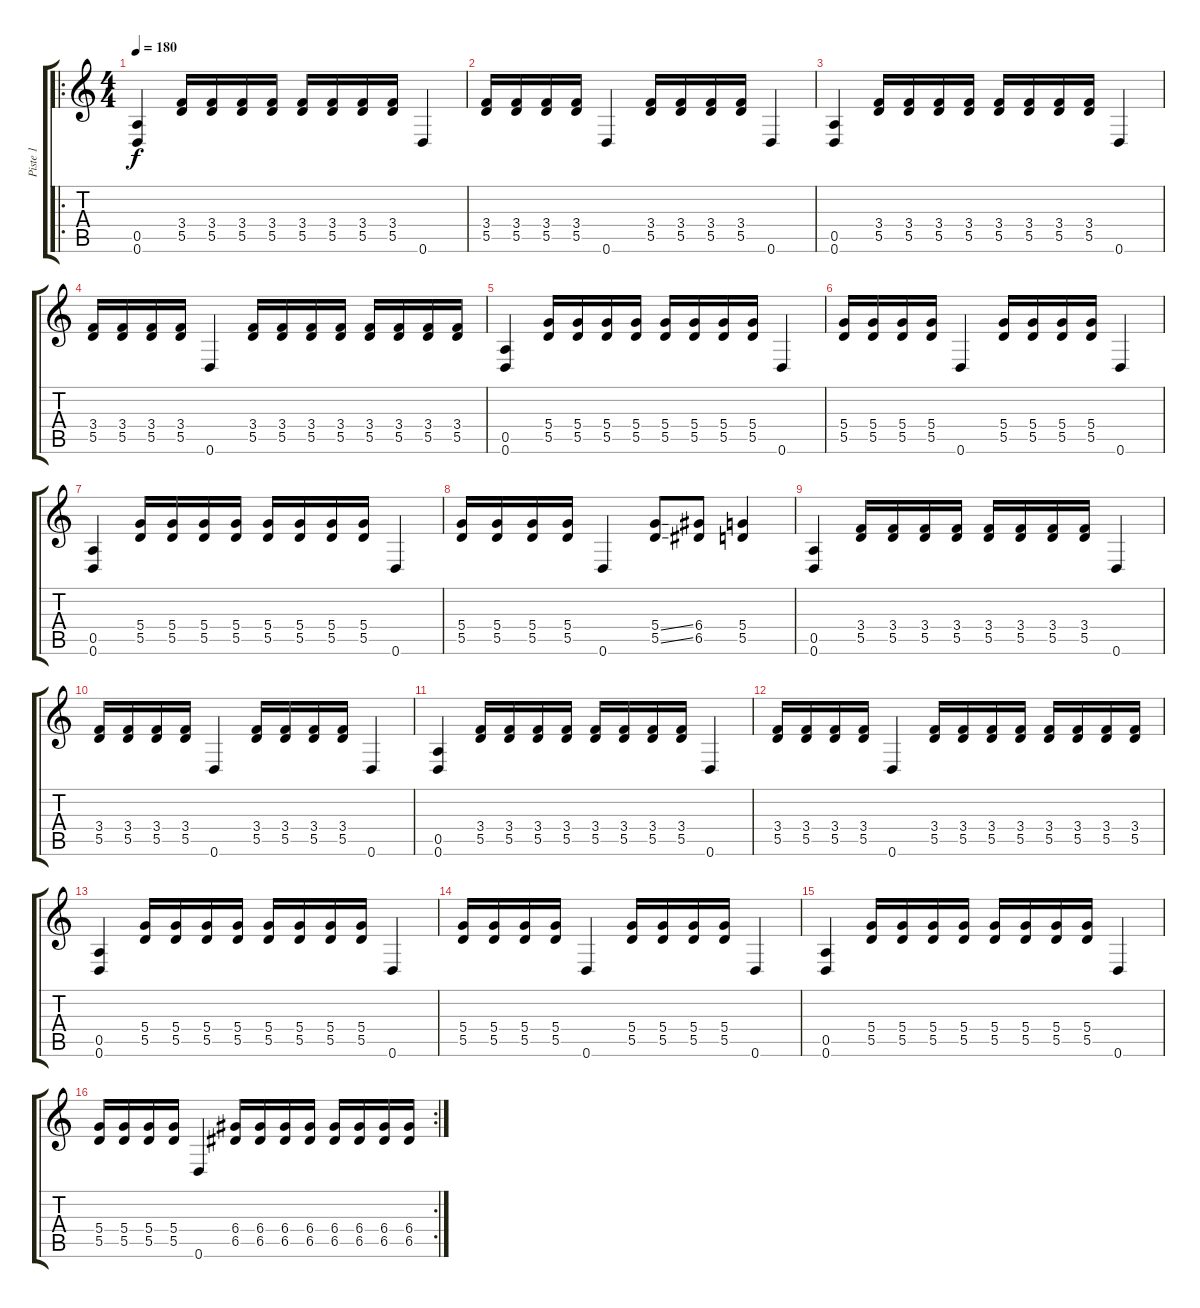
\track ("Piste 1" "Piste 1") {instrument distortionguitar}
\staff {score tabs}
\tuning (E4 B3 G3 D3 A2 D2) {hide}
\ro
\ts (4 4)
\tempo 180
\clef g2
\ks c
(0.5 0.6).4{dy f} (3.4 5.5).16 (3.4 5.5).16 (3.4 5.5).16 (3.4 5.5).16 (3.4 5.5).16 (3.4 5.5).16 (3.4 5.5).16 (3.4 5.5).16 0.6.4 |
(3.4 5.5).16 (3.4 5.5).16 (3.4 5.5).16 (3.4 5.5).16 0.6.4 (3.4 5.5).16 (3.4 5.5).16 (3.4 5.5).16 (3.4 5.5).16 0.6.4 |
(0.5 0.6).4 (3.4 5.5).16 (3.4 5.5).16 (3.4 5.5).16 (3.4 5.5).16 (3.4 5.5).16 (3.4 5.5).16 (3.4 5.5).16 (3.4 5.5).16 0.6.4 |
(3.4 5.5).16 (3.4 5.5).16 (3.4 5.5).16 (3.4 5.5).16 0.6.4 (3.4 5.5).16 (3.4 5.5).16 (3.4 5.5).16 (3.4 5.5).16 (3.4 5.5).16 (3.4 5.5).16 (3.4 5.5).16 (3.4 5.5).16 |
(0.5 0.6).4 (5.4 5.5).16 (5.4 5.5).16 (5.4 5.5).16 (5.4 5.5).16 (5.4 5.5).16 (5.4 5.5).16 (5.4 5.5).16 (5.4 5.5).16 0.6.4 |
(5.4 5.5).16 (5.4 5.5).16 (5.4 5.5).16 (5.4 5.5).16 0.6.4 (5.4 5.5).16 (5.4 5.5).16 (5.4 5.5).16 (5.4 5.5).16 0.6.4 |
(0.5 0.6).4 (5.4 5.5).16 (5.4 5.5).16 (5.4 5.5).16 (5.4 5.5).16 (5.4 5.5).16 (5.4 5.5).16 (5.4 5.5).16 (5.4 5.5).16 0.6.4 |
(5.4 5.5).16 (5.4 5.5).16 (5.4 5.5).16 (5.4 5.5).16 0.6.4 (5.4{ss} 5.5{ss}).8 (6.4 6.5).8 (5.4 5.5).4 |
(0.5 0.6).4 (3.4 5.5).16 (3.4 5.5).16 (3.4 5.5).16 (3.4 5.5).16 (3.4 5.5).16 (3.4 5.5).16 (3.4 5.5).16 (3.4 5.5).16 0.6.4 |
(3.4 5.5).16 (3.4 5.5).16 (3.4 5.5).16 (3.4 5.5).16 0.6.4 (3.4 5.5).16 (3.4 5.5).16 (3.4 5.5).16 (3.4 5.5).16 0.6.4 |
(0.5 0.6).4 (3.4 5.5).16 (3.4 5.5).16 (3.4 5.5).16 (3.4 5.5).16 (3.4 5.5).16 (3.4 5.5).16 (3.4 5.5).16 (3.4 5.5).16 0.6.4 |
(3.4 5.5).16 (3.4 5.5).16 (3.4 5.5).16 (3.4 5.5).16 0.6.4 (3.4 5.5).16 (3.4 5.5).16 (3.4 5.5).16 (3.4 5.5).16 (3.4 5.5).16 (3.4 5.5).16 (3.4 5.5).16 (3.4 5.5).16 |
(0.5 0.6).4 (5.4 5.5).16 (5.4 5.5).16 (5.4 5.5).16 (5.4 5.5).16 (5.4 5.5).16 (5.4 5.5).16 (5.4 5.5).16 (5.4 5.5).16 0.6.4 |
(5.4 5.5).16 (5.4 5.5).16 (5.4 5.5).16 (5.4 5.5).16 0.6.4 (5.4 5.5).16 (5.4 5.5).16 (5.4 5.5).16 (5.4 5.5).16 0.6.4 |
(0.5 0.6).4 (5.4 5.5).16 (5.4 5.5).16 (5.4 5.5).16 (5.4 5.5).16 (5.4 5.5).16 (5.4 5.5).16 (5.4 5.5).16 (5.4 5.5).16 0.6.4 |
\rc 2
(5.4 5.5).16 (5.4 5.5).16 (5.4 5.5).16 (5.4 5.5).16 0.6.4 (6.4 6.5).16 (6.4 6.5).16 (6.4 6.5).16 (6.4 6.5).16 (6.4 6.5).16 (6.4 6.5).16 (6.4 6.5).16 (6.4 6.5).16
